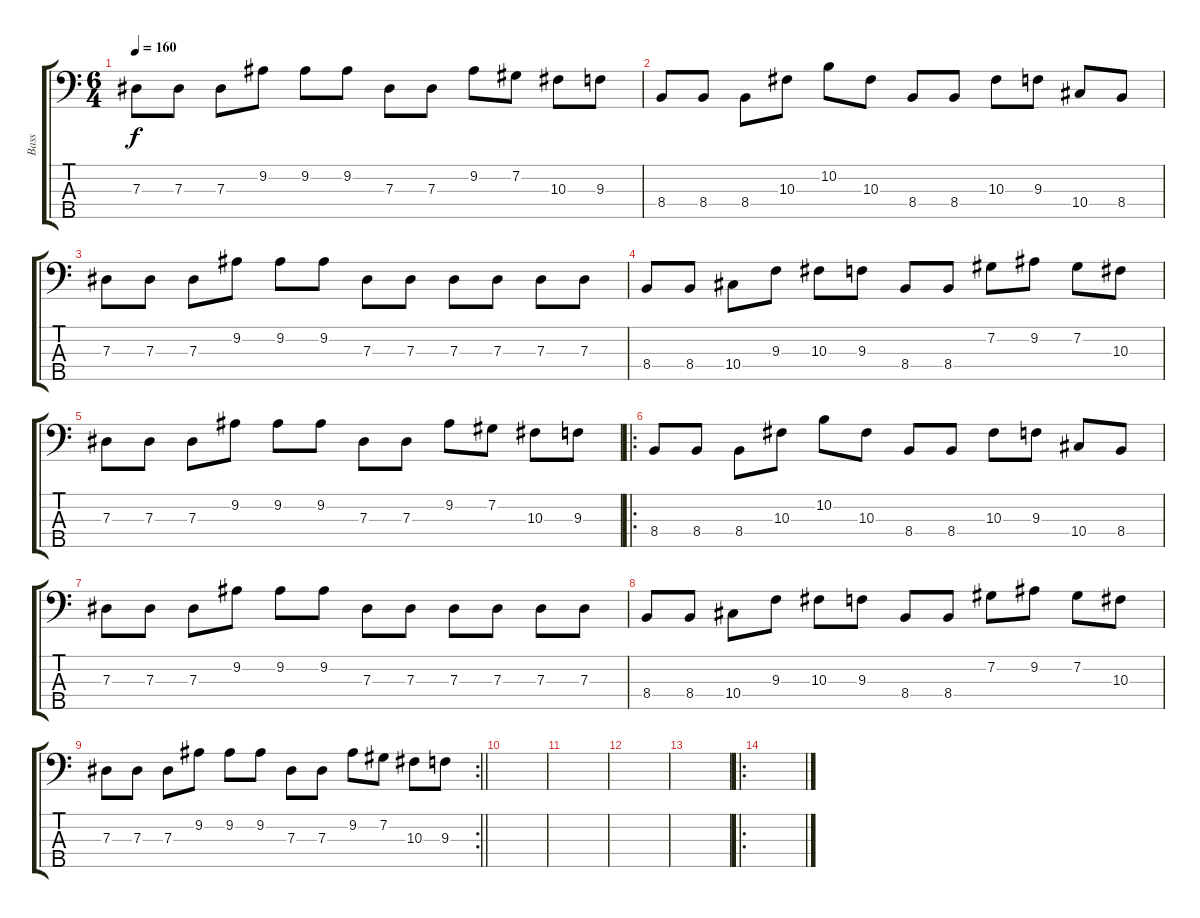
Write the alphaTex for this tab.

\track ("Bass" "Bass") {instrument electricbassfinger}
\staff {score tabs}
\tuning (Gb2 Db2 Ab1 Eb1 Ab0) {hide}
\ts (6 4)
\tempo 160
\clef f4
\ks c
7.3.8{dy f} 7.3.8 7.3.8 9.2.8 9.2.8 9.2.8 7.3.8 7.3.8 9.2.8 7.2.8 10.3.8 9.3.8 |
8.4.8 8.4.8 8.4.8 10.3.8 10.2.8 10.3.8 8.4.8 8.4.8 10.3.8 9.3.8 10.4.8 8.4.8 |
7.3.8 7.3.8 7.3.8 9.2.8 9.2.8 9.2.8 7.3.8 7.3.8 7.3.8 7.3.8 7.3.8 7.3.8 |
8.4.8 8.4.8 10.4.8 9.3.8 10.3.8 9.3.8 8.4.8 8.4.8 7.2.8 9.2.8 7.2.8 10.3.8 |
7.3.8 7.3.8 7.3.8 9.2.8 9.2.8 9.2.8 7.3.8 7.3.8 9.2.8 7.2.8 10.3.8 9.3.8 |
\ro
8.4.8 8.4.8 8.4.8 10.3.8 10.2.8 10.3.8 8.4.8 8.4.8 10.3.8 9.3.8 10.4.8 8.4.8 |
7.3.8 7.3.8 7.3.8 9.2.8 9.2.8 9.2.8 7.3.8 7.3.8 7.3.8 7.3.8 7.3.8 7.3.8 |
8.4.8 8.4.8 10.4.8 9.3.8 10.3.8 9.3.8 8.4.8 8.4.8 7.2.8 9.2.8 7.2.8 10.3.8 |
\rc 2
\barLineRight lightlight
7.3.8 7.3.8 7.3.8 9.2.8 9.2.8 9.2.8 7.3.8 7.3.8 9.2.8 7.2.8 10.3.8 9.3.8 |
|
|
|
|
\ro
